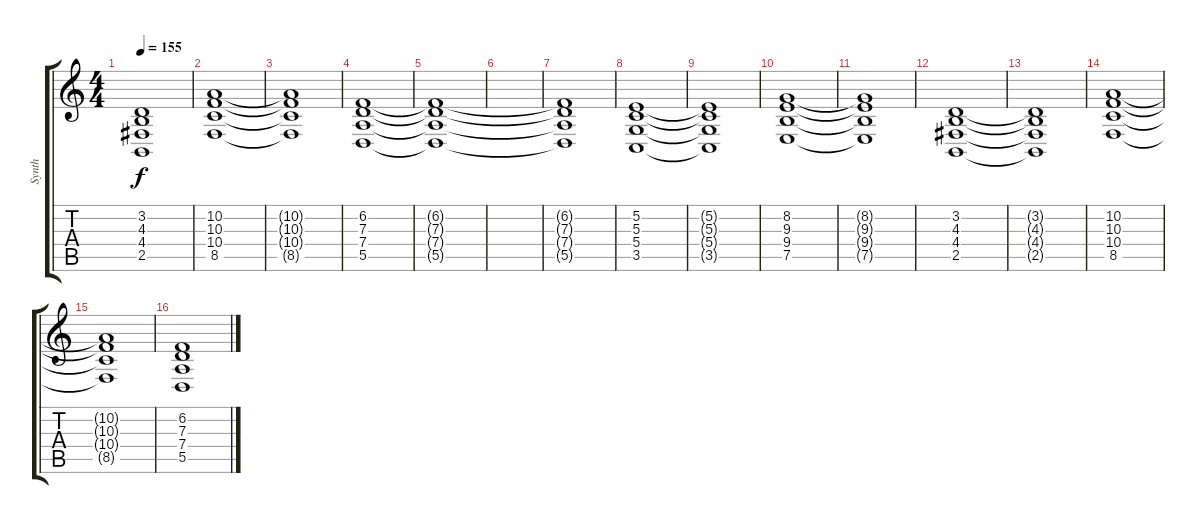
\track ("Synth" "Synth") {instrument stringensemble1}
\staff {score tabs}
\tuning (E4 B3 G3 D3 A2 E2) {hide}
\ts (4 4)
\tempo 155
\clef g2
\ks c
(3.2{t} 4.3{t} 4.4{t} 2.5{t}).1{dy f} |
(10.2 10.3 10.4 8.5).1 |
(10.2{t} 10.3{t} 10.4{t} 8.5{t}).1 |
(6.2 7.3 7.4 5.5).1 |
(6.2{t} 7.3{t} 7.4{t} 5.5{t}).1 |
|
(6.2{t} 7.3{t} 7.4{t} 5.5{t}).1 |
(5.2 5.3 5.4 3.5).1 |
(5.2{t} 5.3{t} 5.4{t} 3.5{t}).1 |
(8.2 9.3 9.4 7.5).1 |
(8.2{t} 9.3{t} 9.4{t} 7.5{t}).1 |
(3.2 4.3 4.4 2.5).1 |
(3.2{t} 4.3{t} 4.4{t} 2.5{t}).1 |
(10.2 10.3 10.4 8.5).1 |
(10.2{t} 10.3{t} 10.4{t} 8.5{t}).1 |
(6.2 7.3 7.4 5.5).1
